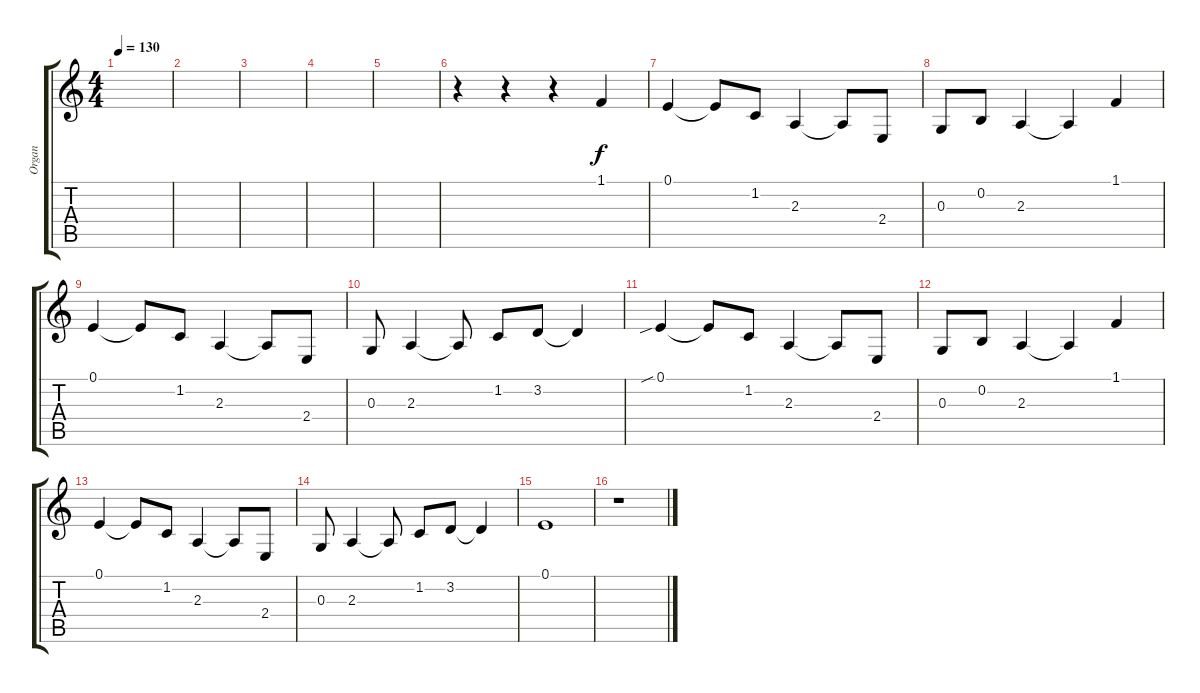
\track ("Organ" "Organ") {instrument rockorgan}
\staff {score tabs}
\tuning (E4 B3 G3 D3 A2 E2) {hide}
\ts (4 4)
\tempo 130
\clef g2
\ks c
|
|
|
|
|
r.4 r.4 r.4 1.1.4 |
0.1.4 0.1{t}.8 1.2.8 2.3.4 2.3{t}.8 2.4.8 |
0.3.8 0.2.8 2.3.4 2.3{t}.4 1.1.4 |
0.1.4 0.1{t}.8 1.2.8 2.3.4 2.3{t}.8 2.4.8 |
0.3.8 2.3.4 2.3{t}.8 1.2.8 3.2.8 3.2{t}.4 |
0.1{sib}.4 0.1{t}.8 1.2.8 2.3.4 2.3{t}.8 2.4.8 |
0.3.8 0.2.8 2.3.4 2.3{t}.4 1.1.4 |
0.1.4 0.1{t}.8 1.2.8 2.3.4 2.3{t}.8 2.4.8 |
0.3.8 2.3.4 2.3{t}.8 1.2.8 3.2.8 3.2{t}.4 |
0.1.1 |
r.1
